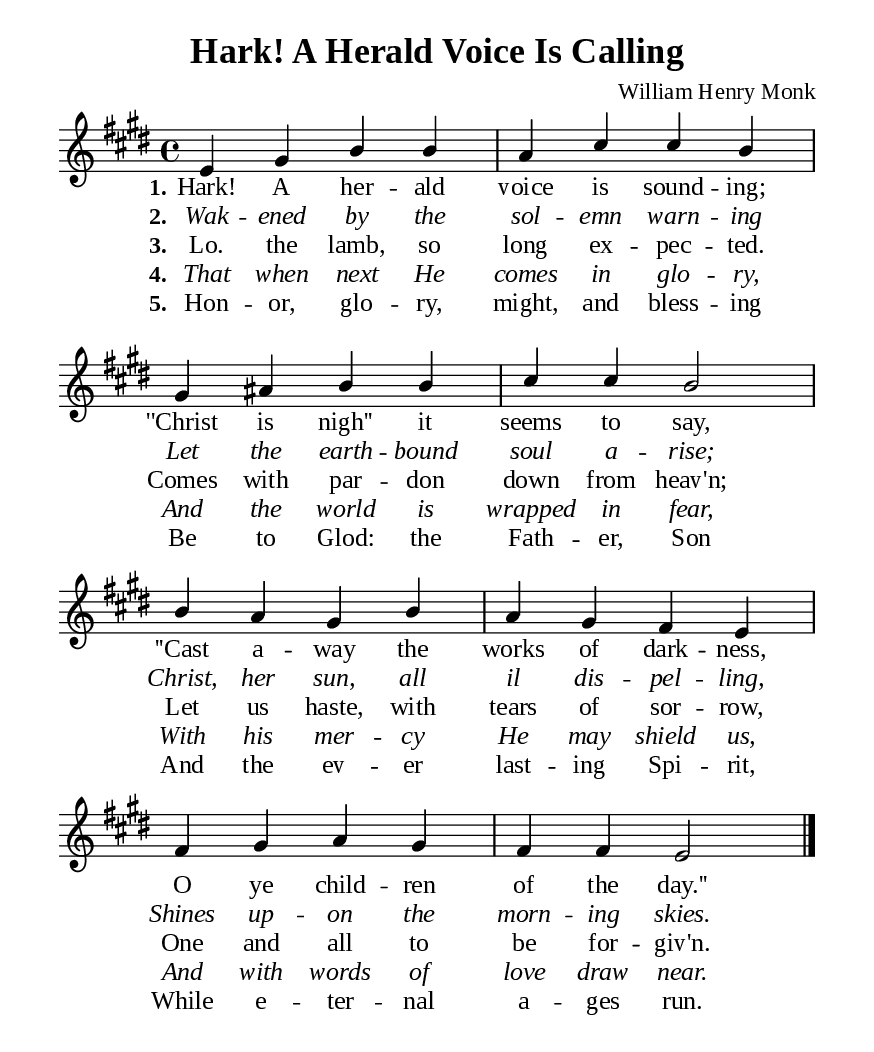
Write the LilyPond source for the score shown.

\version "2.18.2"

\header {
  title = "Hark! A Herald Voice Is Calling"
  composer = "William Henry Monk"
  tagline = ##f
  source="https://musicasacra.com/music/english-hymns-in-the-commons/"
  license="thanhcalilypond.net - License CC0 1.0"
}

global= {
  \key e \major
  \time 4/4
  \override Score.BarNumber.break-visibility = ##(#f #f #f)
  \override Lyrics.LyricSpace.minimum-distance = #3.0
}

\paper {
  #(set-paper-size "a5")
  top-margin = 10\mm
  bottom-margin = 5\mm
  left-margin = 10\mm
  right-margin = 10\mm
  indent = #0
  #(define fonts
	 (make-pango-font-tree "Liberation Serif"
	 		       "Liberation Serif"
			       "Liberation Serif"
			       (/ 20 20)))
  system-system-spacing = #'((basic-distance . 3) (padding . 3))
}

printItalic = \with {
  \override LyricText.font-shape = #'italic
}

% Verse music
musicVerseSoprano = \relative c' {
  %{	01	%} e4 gis b b |
  %{	02	%} a cis cis b |
  %{	03	%} gis ais b b |
  %{	04	%} cis cis b2 |
  %{	05	%} b4 a gis b |
  %{	06	%} a gis fis e |
  %{	07	%} fis gis a gis |
  %{	08	%} fis fis e2 \bar "|."
}

% Verse lyrics
verseOne = \lyricmode {
  \set stanza = #"1."
  Hark! A her -- ald voice is sound -- ing;
  ''Christ is nigh'' it seems to say,
  ''Cast a -- way the works of dark -- ness,
  O ye child -- ren of the day.''
}

verseTwo = \lyricmode {
  \set stanza = #"2."
  Wak -- ened by the sol -- emn warn -- ing
  Let the earth -- bound soul a -- rise;
  Christ, her sun, all il dis -- pel -- ling,
  Shines up -- on the morn -- ing skies.
}

verseThree = \lyricmode {
  \set stanza = #"3."
  Lo. the lamb, so long ex -- pec -- ted.
  Comes with par -- don down from heav'n;
  Let us haste, with tears of sor -- row,
  One and all to be for -- giv'n.
}

verseFour = \lyricmode {
  \set stanza = #"4."
  That when next He comes in glo -- ry,
  And the world is wrapped in fear,
  With his mer -- cy He may shield us,
  And with words of love draw near.
}

verseFive = \lyricmode {
  \set stanza = #"5."
  Hon -- or, glo -- ry, might, and bless -- ing
  Be to Glod: the Fath -- er, Son
  And the ev -- er last -- ing Spi -- rit,
  While e -- ter -- nal a -- ges run.
}

% Layout
\score {
    \new ChoirStaff <<
      \new Staff <<
        \clef "treble"
        \new Voice = "sopranos" { \global \stemUp \slurUp \musicVerseSoprano }
      >>
      \new Lyrics \lyricsto sopranos \verseOne
      \new Lyrics \printItalic \lyricsto sopranos \verseTwo
      \new Lyrics \lyricsto sopranos \verseThree
      \new Lyrics \printItalic \lyricsto sopranos \verseFour
      \new Lyrics \lyricsto sopranos \verseFive
    >>
}
